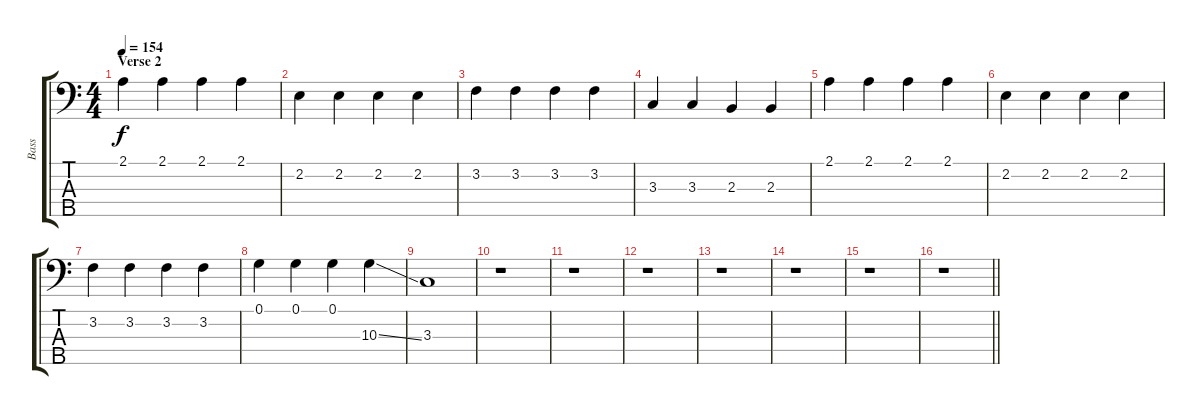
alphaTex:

\track ("Bass" "Bass") {instrument electricbassfinger}
\staff {score tabs}
\tuning (G2 D2 A1 E1 B0) {hide}
\ts (4 4)
\section ("" "Verse 2")
\tempo 154
\clef f4
\ks c
2.1.4{dy f} 2.1.4 2.1.4 2.1.4 |
2.2.4 2.2.4 2.2.4 2.2.4 |
3.2.4 3.2.4 3.2.4 3.2.4 |
3.3.4 3.3.4 2.3.4 2.3.4 |
2.1.4 2.1.4 2.1.4 2.1.4 |
2.2.4 2.2.4 2.2.4 2.2.4 |
3.2.4 3.2.4 3.2.4 3.2.4 |
0.1.4 0.1.4 0.1.4 10.3{ss}.4 |
3.3.1 |
r.1 |
r.1 |
r.1 |
r.1 |
r.1 |
r.1 |
\barLineRight lightlight
r.1
